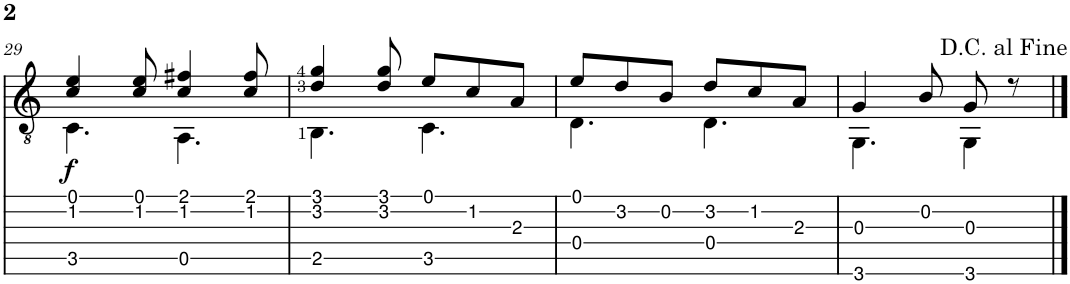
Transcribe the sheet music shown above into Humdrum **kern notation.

**kern	**kern	**dynam
*part1	*part1	*part1
*staff2	*staff1	*staff1/2
*I"Classical Guitar	*	*
!!LO:PB:g=z
*	*clefGv2	*
*k[]	*k[]	*
*C:	*C:	*
*M6/8	*M6/8	*
=29	=29	=29
*^	*^	*
!	!	!	!	!LO:DY:b
4c 4e	4.C	4c/ 4e/	4.C\	f
8c 8e	.	8c/ 8e/	.	.
4c 4f#X	4.AA	4c/ 4f#X/	4.AA\	.
8c 8f#	.	8c/ 8f#/	.	.
=30	=30	=30	=30	=30
4d 4g	4.BB	4d/ 4g/	4.BB\	.
8d 8g	.	8d/ 8g/	.	.
8eL	4.C	8e/L	4.C\	.
8c	.	8c/	.	.
8AJ	.	8A/J	.	.
=31	=31	=31	=31	=31
8eL	4.D	8e/L	4.D\	.
8d	.	8d/	.	.
8BJ	.	8B/J	.	.
8dL	4.D	8d/L	4.D\	.
8c	.	8c/	.	.
8AJ	.	8A/J	.	.
=32	=32	=32	=32	=32
4G	4.GG	4G/	4.GG\	.
8B	.	8B/	.	.
8G	4GG	8G/	4GG\	.
8r	.	8r	.	.
*v	*v	*	*	*
*	*v	*v	*
==	==	==
*-	*-	*-
